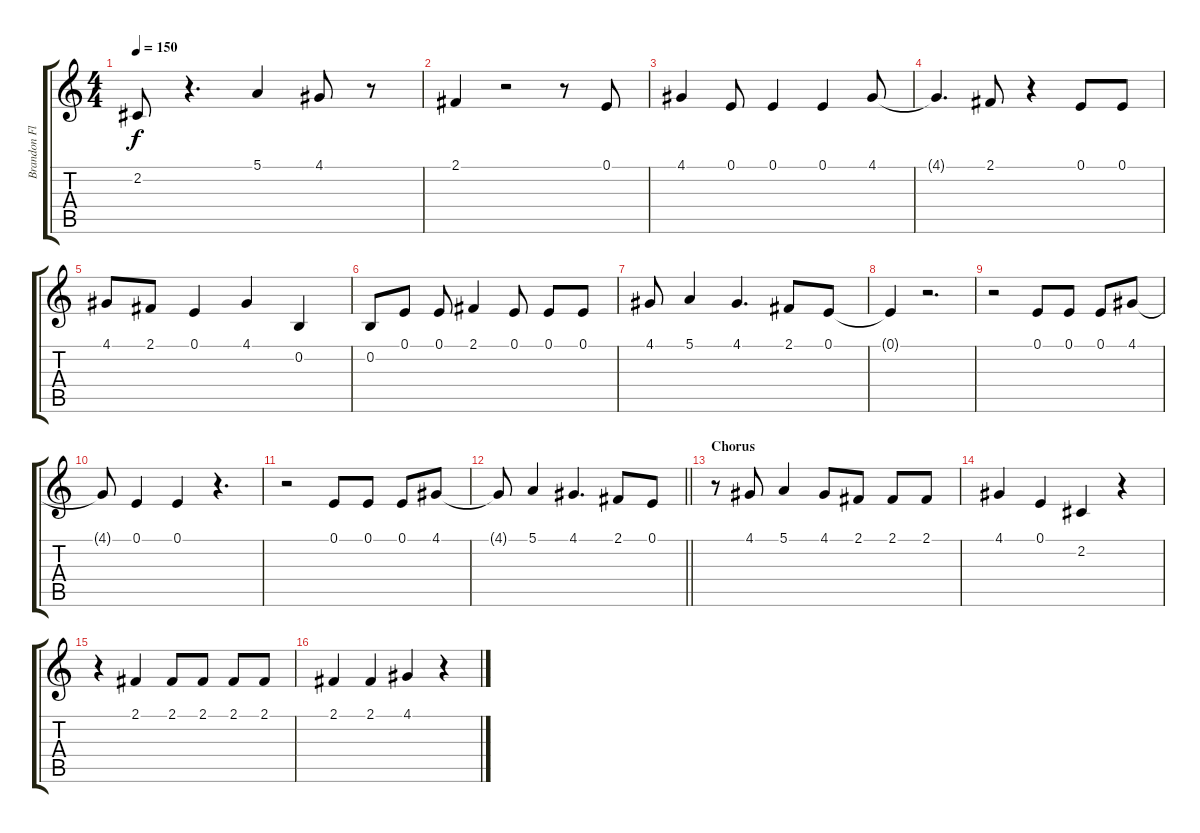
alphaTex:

\track ("Brandon Flowers (Voice)" "Brandon Fl") {instrument oboe}
\staff {score tabs}
\tuning (E4 B3 G3 D3 A2 E2) {hide}
\ts (4 4)
\tempo 150
\clef g2
\ks c
2.2.8{dy f} r.4{d} 5.1.4 4.1.8 r.8 |
2.1.4 r.2 r.8 0.1.8 |
4.1.4 0.1.8 0.1.4 0.1.4 4.1.8 |
4.1{t}.4{d} 2.1.8 r.4 0.1.8 0.1.8 |
4.1.8 2.1.8 0.1.4 4.1.4 0.2.4 |
0.2.8 0.1.8 0.1.8 2.1.4 0.1.8 0.1.8 0.1.8 |
4.1.8 5.1.4 4.1.4{d} 2.1.8 0.1.8 |
0.1{t}.4 r.2{d} |
r.2 0.1.8 0.1.8 0.1.8 4.1.8 |
4.1{t}.8 0.1.4 0.1.4 r.4{d} |
r.2 0.1.8 0.1.8 0.1.8 4.1.8 |
\barLineRight lightlight
4.1{t}.8 5.1.4 4.1.4{d} 2.1.8 0.1.8 |
\section ("" "Chorus")
r.8 4.1.8 5.1.4 4.1.8 2.1.8 2.1.8 2.1.8 |
4.1.4 0.1.4 2.2.4 r.4 |
r.4 2.1.4 2.1.8 2.1.8 2.1.8 2.1.8 |
2.1.4 2.1.4 4.1.4 r.4
